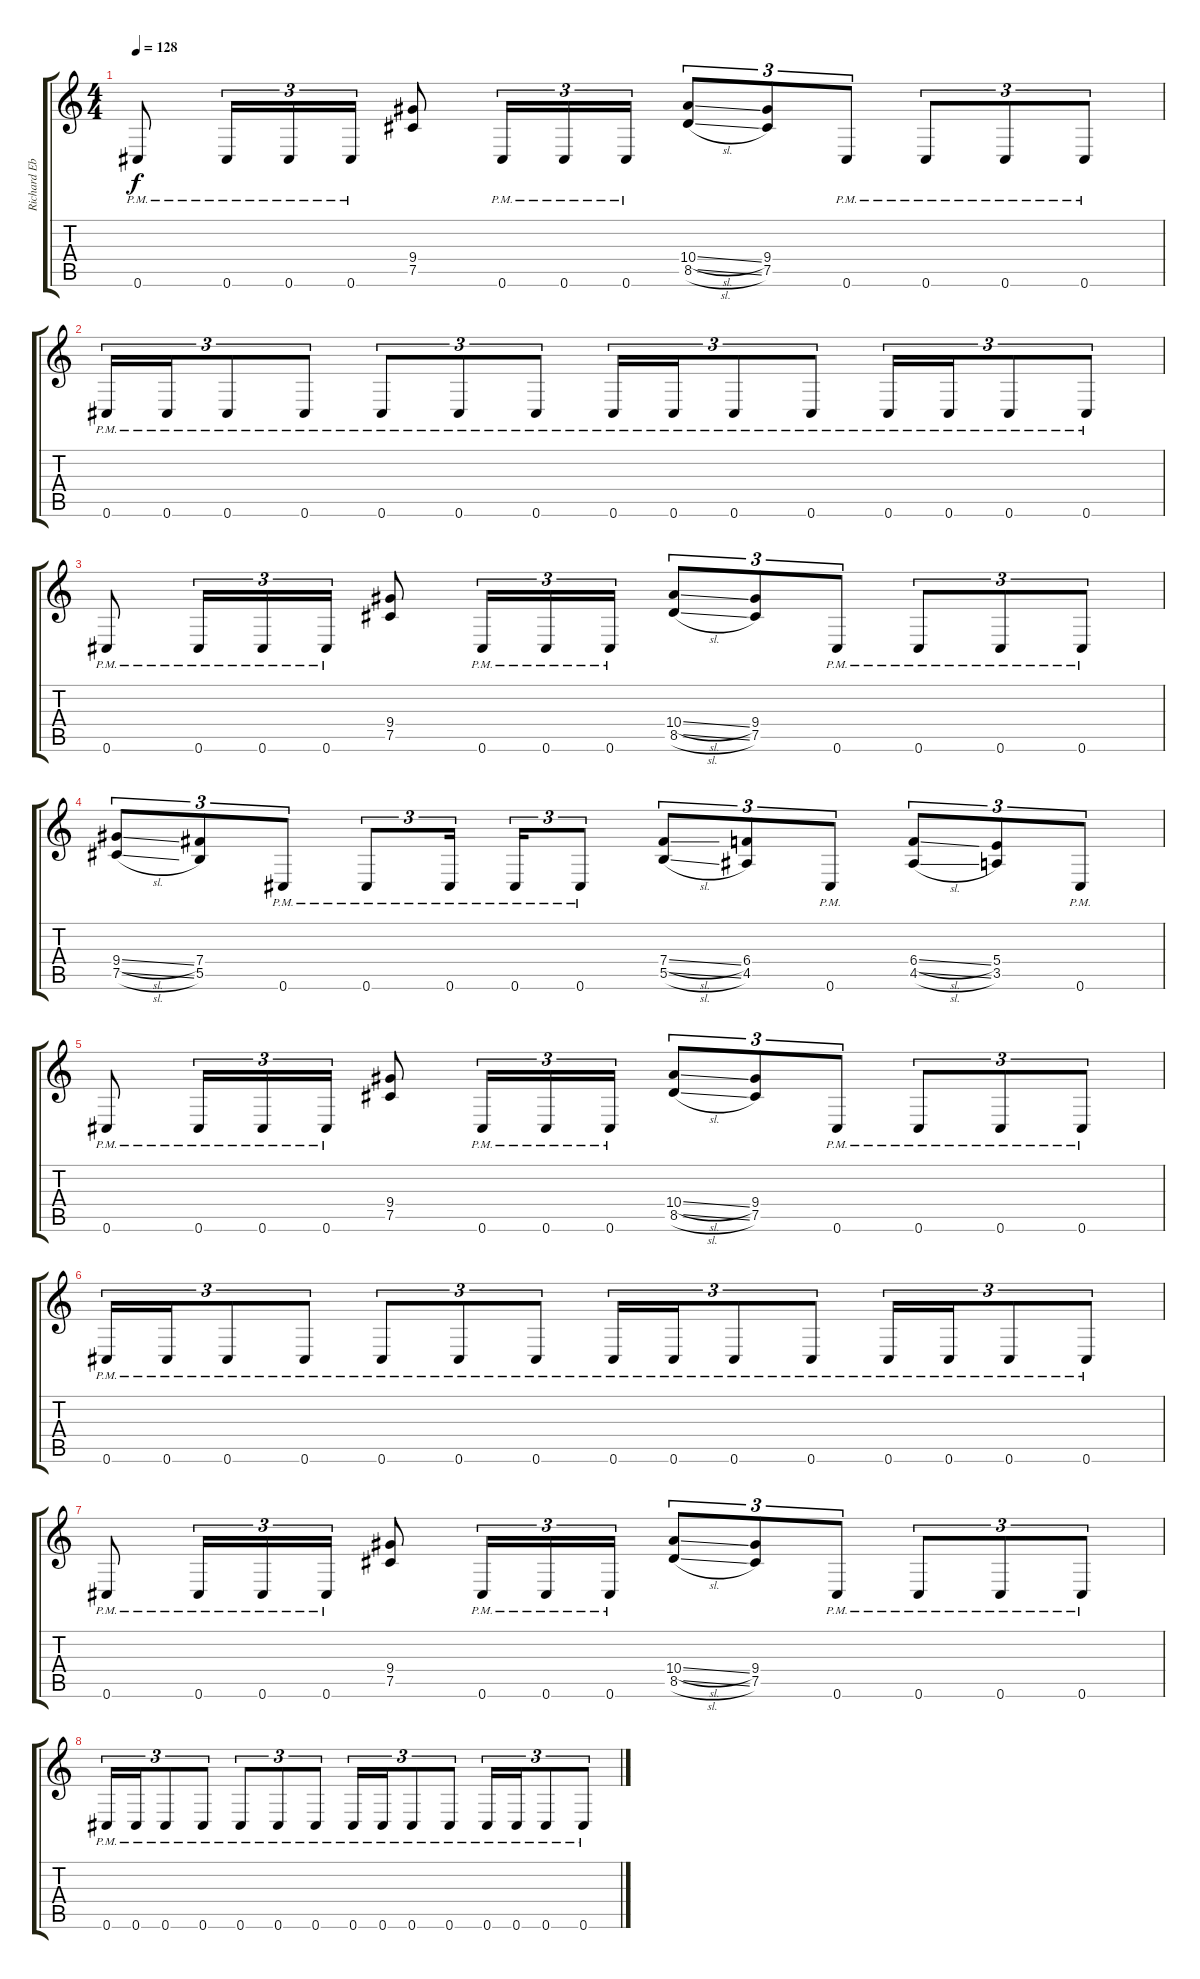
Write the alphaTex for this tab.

\track ("Richard Ebisch (Rhythm)" "Richard Eb") {instrument distortionguitar}
\staff {score tabs}
\tuning (Db4 Ab3 E3 B2 Gb2 Db2) {hide}
\ts (4 4)
\tempo 128
\clef g2
\ks c
0.6{pm}.8{dy f} 0.6{pm}.16{tu (3 2)} 0.6{pm}.16{tu (3 2)} 0.6{pm}.16{tu (3 2)} (9.4 7.5).8 0.6{pm}.16{tu (3 2)} 0.6{pm}.16{tu (3 2)} 0.6{pm}.16{tu (3 2)} (10.4{sl} 8.5{sl}).8{tu (3 2)} (9.4 7.5).8{tu (3 2)} 0.6{pm}.8{tu (3 2)} 0.6{pm}.8{tu (3 2)} 0.6{pm}.8{tu (3 2)} 0.6{pm}.8{tu (3 2)} |
0.6{pm}.16{tu (3 2)} 0.6{pm}.16{tu (3 2)} 0.6{pm}.8{tu (3 2)} 0.6{pm}.8{tu (3 2)} 0.6{pm}.8{tu (3 2)} 0.6{pm}.8{tu (3 2)} 0.6{pm}.8{tu (3 2)} 0.6{pm}.16{tu (3 2)} 0.6{pm}.16{tu (3 2)} 0.6{pm}.8{tu (3 2)} 0.6{pm}.8{tu (3 2)} 0.6{pm}.16{tu (3 2)} 0.6{pm}.16{tu (3 2)} 0.6{pm}.8{tu (3 2)} 0.6{pm}.8{tu (3 2)} |
0.6{pm}.8 0.6{pm}.16{tu (3 2)} 0.6{pm}.16{tu (3 2)} 0.6{pm}.16{tu (3 2)} (9.4 7.5).8 0.6{pm}.16{tu (3 2)} 0.6{pm}.16{tu (3 2)} 0.6{pm}.16{tu (3 2)} (10.4{sl} 8.5{sl}).8{tu (3 2)} (9.4 7.5).8{tu (3 2)} 0.6{pm}.8{tu (3 2)} 0.6{pm}.8{tu (3 2)} 0.6{pm}.8{tu (3 2)} 0.6{pm}.8{tu (3 2)} |
(9.4{sl} 7.5{sl}).8{tu (3 2)} (7.4 5.5).8{tu (3 2)} 0.6{pm}.8{tu (3 2)} 0.6{pm}.8{tu (3 2)} 0.6{pm}.16{tu (3 2) beam splitsecondary} 0.6{pm}.16{tu (3 2)} 0.6{pm}.8{tu (3 2)} (7.4{sl} 5.5{sl}).8{tu (3 2)} (6.4 4.5).8{tu (3 2)} 0.6{pm}.8{tu (3 2)} (6.4{sl} 4.5{sl}).8{tu (3 2)} (5.4 3.5).8{tu (3 2)} 0.6{pm}.8{tu (3 2)} |
0.6{pm}.8 0.6{pm}.16{tu (3 2)} 0.6{pm}.16{tu (3 2)} 0.6{pm}.16{tu (3 2)} (9.4 7.5).8 0.6{pm}.16{tu (3 2)} 0.6{pm}.16{tu (3 2)} 0.6{pm}.16{tu (3 2)} (10.4{sl} 8.5{sl}).8{tu (3 2)} (9.4 7.5).8{tu (3 2)} 0.6{pm}.8{tu (3 2)} 0.6{pm}.8{tu (3 2)} 0.6{pm}.8{tu (3 2)} 0.6{pm}.8{tu (3 2)} |
0.6{pm}.16{tu (3 2)} 0.6{pm}.16{tu (3 2)} 0.6{pm}.8{tu (3 2)} 0.6{pm}.8{tu (3 2)} 0.6{pm}.8{tu (3 2)} 0.6{pm}.8{tu (3 2)} 0.6{pm}.8{tu (3 2)} 0.6{pm}.16{tu (3 2)} 0.6{pm}.16{tu (3 2)} 0.6{pm}.8{tu (3 2)} 0.6{pm}.8{tu (3 2)} 0.6{pm}.16{tu (3 2)} 0.6{pm}.16{tu (3 2)} 0.6{pm}.8{tu (3 2)} 0.6{pm}.8{tu (3 2)} |
0.6{pm}.8 0.6{pm}.16{tu (3 2)} 0.6{pm}.16{tu (3 2)} 0.6{pm}.16{tu (3 2)} (9.4 7.5).8 0.6{pm}.16{tu (3 2)} 0.6{pm}.16{tu (3 2)} 0.6{pm}.16{tu (3 2)} (10.4{sl} 8.5{sl}).8{tu (3 2)} (9.4 7.5).8{tu (3 2)} 0.6{pm}.8{tu (3 2)} 0.6{pm}.8{tu (3 2)} 0.6{pm}.8{tu (3 2)} 0.6{pm}.8{tu (3 2)} |
0.6{pm}.16{tu (3 2)} 0.6{pm}.16{tu (3 2)} 0.6{pm}.8{tu (3 2)} 0.6{pm}.8{tu (3 2)} 0.6{pm}.8{tu (3 2)} 0.6{pm}.8{tu (3 2)} 0.6{pm}.8{tu (3 2)} 0.6{pm}.16{tu (3 2)} 0.6{pm}.16{tu (3 2)} 0.6{pm}.8{tu (3 2)} 0.6{pm}.8{tu (3 2)} 0.6{pm}.16{tu (3 2)} 0.6{pm}.16{tu (3 2)} 0.6{pm}.8{tu (3 2)} 0.6{pm}.8{tu (3 2)}
